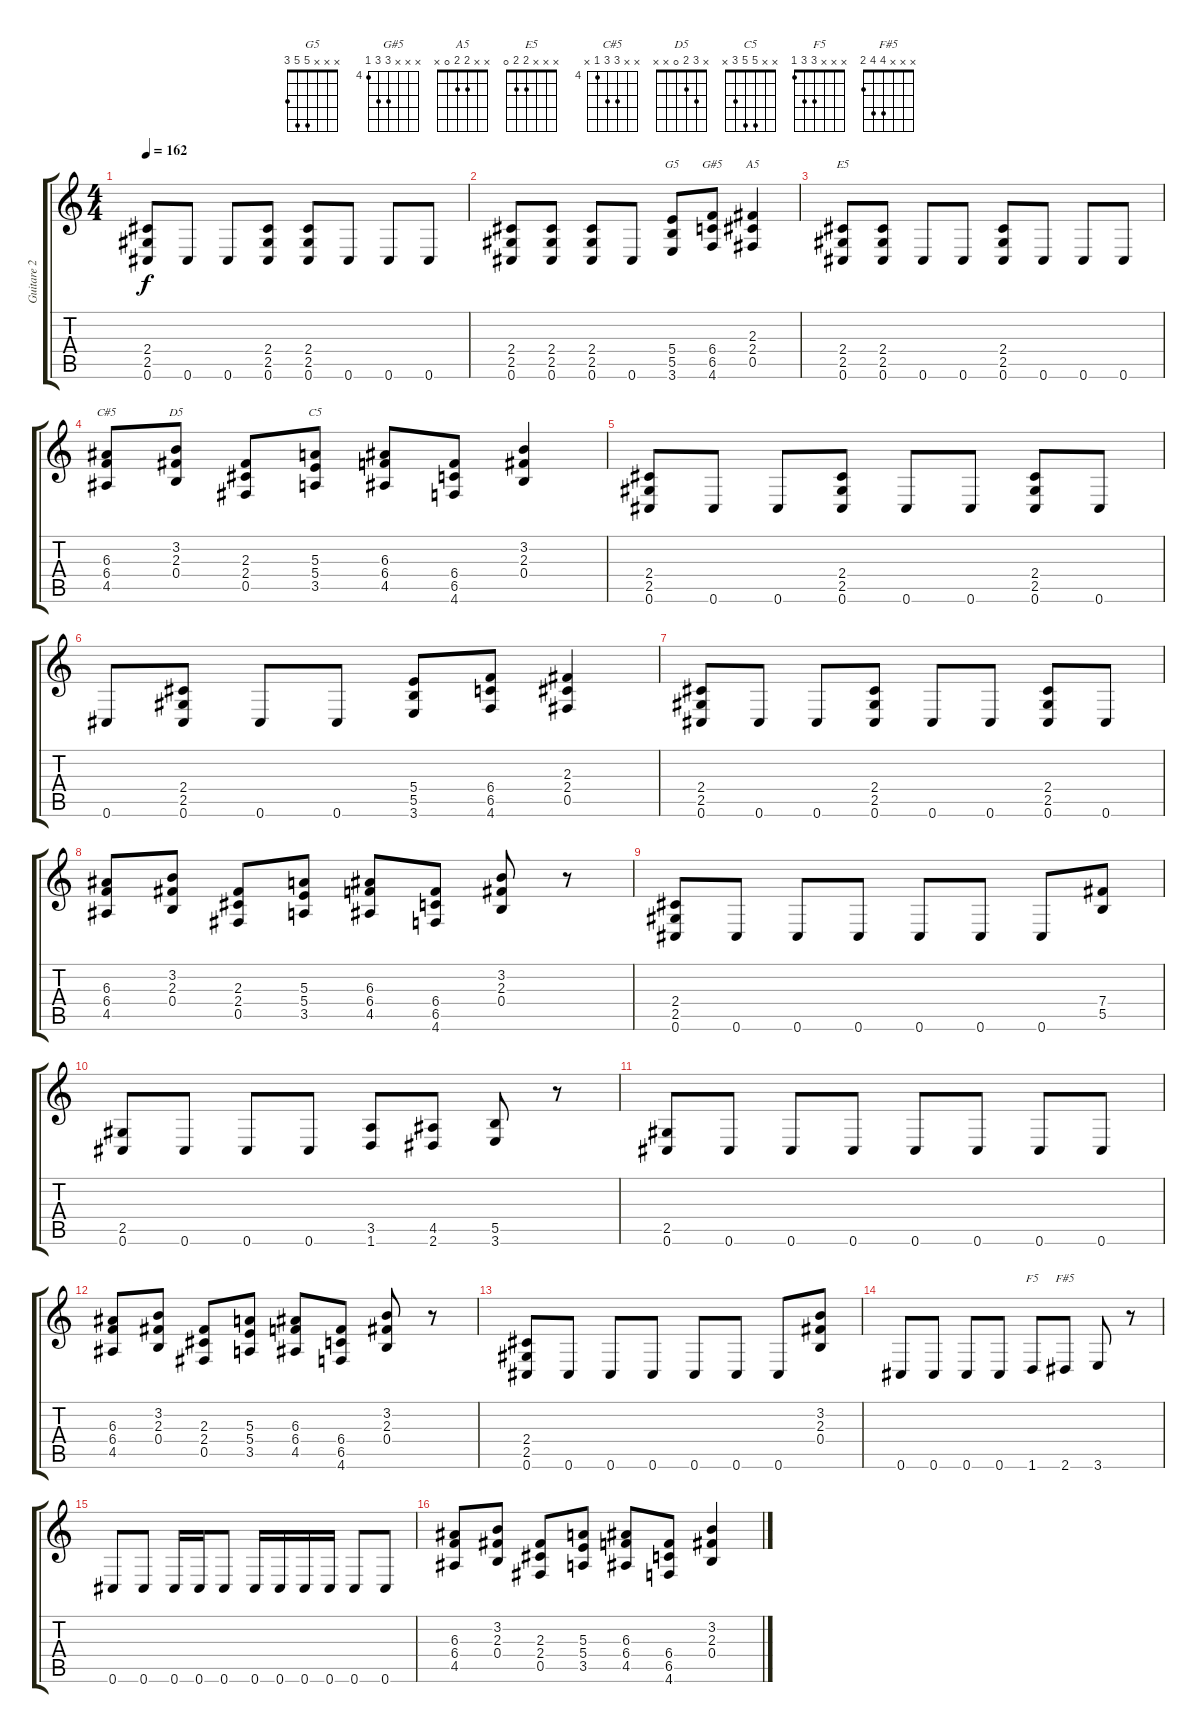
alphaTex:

\track ("Guitare 2" "Guitare 2") {instrument distortionguitar}
\staff {score tabs}
\tuning (Db4 Ab3 E3 B2 Gb2 Db2) {hide}
\chord ("G5" x x x 5 5 3)
\chord ("G#5" x x x 6 6 4) {firstfret 4}
\chord ("A5" x x 2 2 0 x)
\chord ("E5" x x x 2 2 0)
\chord ("C#5" x x 6 6 4 x) {firstfret 4}
\chord ("D5" x 3 2 0 x x)
\chord ("C5" x x 5 5 3 x)
\chord ("F5" x x x 3 3 1)
\chord ("F#5" x x x 4 4 2)
\ts (4 4)
\tempo 162
\clef g2
\ks c
(2.4 2.5 0.6).8{dy f} 0.6.8 0.6.8 (2.4 2.5 0.6).8 (2.4 2.5 0.6).8 0.6.8 0.6.8 0.6.8 |
(2.4 2.5 0.6).8 (2.4 2.5 0.6).8 (2.4 2.5 0.6).8 0.6.8 (5.4 5.5 3.6).8{ch "G5"} (6.4 6.5 4.6).8{ch "G#5"} (2.3 2.4 0.5).4{ch "A5"} |
(2.4 2.5 0.6).8{ch "E5"} (2.4 2.5 0.6).8 0.6.8 0.6.8 (2.4 2.5 0.6).8 0.6.8 0.6.8 0.6.8 |
(6.3 6.4 4.5).8{ch "C#5"} (3.2 2.3 0.4).8{ch "D5"} (2.3 2.4 0.5).8 (5.3 5.4 3.5).8{ch "C5"} (6.3 6.4 4.5).8 (6.4 6.5 4.6).8 (3.2 2.3 0.4).4 |
(2.4 2.5 0.6).8 0.6.8 0.6.8 (2.4 2.5 0.6).8 0.6.8 0.6.8 (2.4 2.5 0.6).8 0.6.8 |
0.6.8 (2.4 2.5 0.6).8 0.6.8 0.6.8 (5.4 5.5 3.6).8 (6.4 6.5 4.6).8 (2.3 2.4 0.5).4 |
(2.4 2.5 0.6).8 0.6.8 0.6.8 (2.4 2.5 0.6).8 0.6.8 0.6.8 (2.4 2.5 0.6).8 0.6.8 |
(6.3 6.4 4.5).8 (3.2 2.3 0.4).8 (2.3 2.4 0.5).8 (5.3 5.4 3.5).8 (6.3 6.4 4.5).8 (6.4 6.5 4.6).8 (3.2 2.3 0.4).8 r.8 |
(2.4 2.5 0.6).8 0.6.8 0.6.8 0.6.8 0.6.8 0.6.8 0.6.8 (7.4 5.5).8 |
(2.5 0.6).8 0.6.8 0.6.8 0.6.8 (3.5 1.6).8 (4.5 2.6).8 (5.5 3.6).8 r.8 |
(2.5 0.6).8 0.6.8 0.6.8 0.6.8 0.6.8 0.6.8 0.6.8 0.6.8 |
(6.3 6.4 4.5).8 (3.2 2.3 0.4).8 (2.3 2.4 0.5).8 (5.3 5.4 3.5).8 (6.3 6.4 4.5).8 (6.4 6.5 4.6).8 (3.2 2.3 0.4).8 r.8 |
(2.4 2.5 0.6).8 0.6.8 0.6.8 0.6.8 0.6.8 0.6.8 0.6.8 (3.2 2.3 0.4).8 |
0.6.8 0.6.8 0.6.8 0.6.8 1.6.8{ch "F5"} 2.6.8{ch "F#5"} 3.6.8 r.8 |
0.6.8 0.6.8 0.6.16 0.6.16 0.6.8 0.6.16 0.6.16 0.6.16 0.6.16 0.6.8 0.6.8 |
(6.3 6.4 4.5).8 (3.2 2.3 0.4).8 (2.3 2.4 0.5).8 (5.3 5.4 3.5).8 (6.3 6.4 4.5).8 (6.4 6.5 4.6).8 (3.2 2.3 0.4).4
